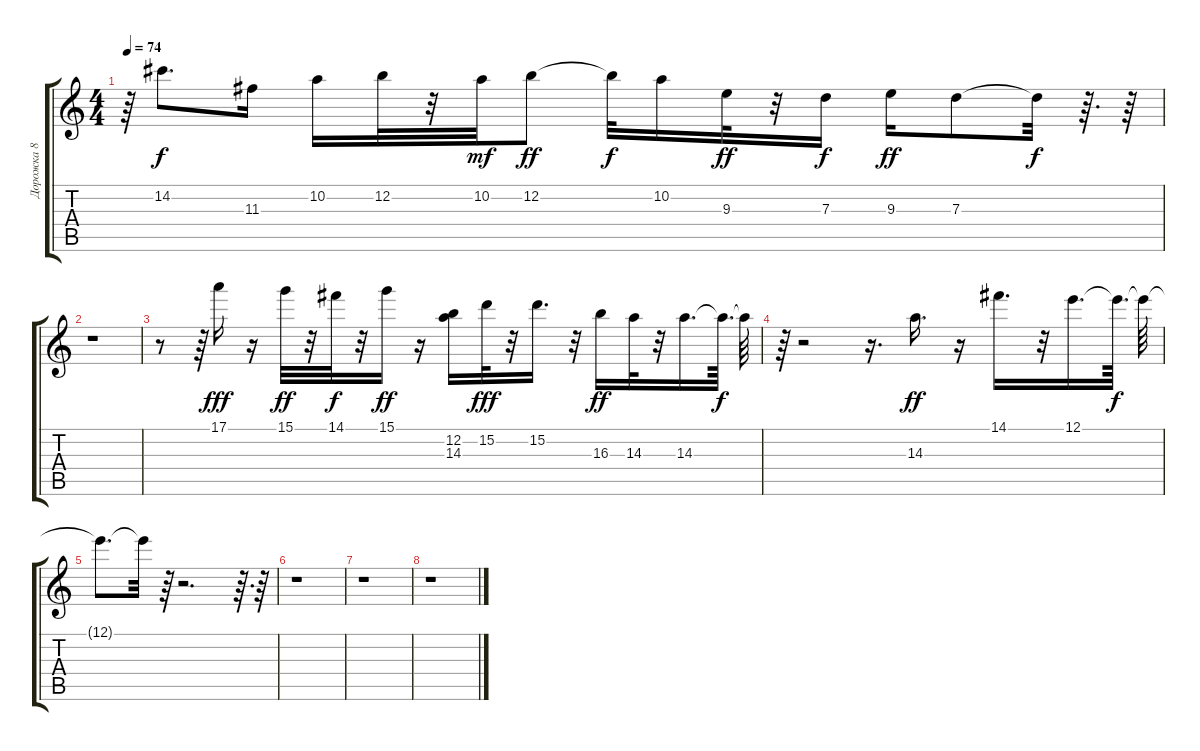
\track ("Дорожка 8" "Дорожка 8") {instrument overdrivenguitar}
\staff {score tabs}
\tuning (E4 B3 G3 D3 A2 E2) {hide}
\ts (4 4)
\tempo 74
\clef g2
\ks c
r.64{dy f} 14.2.8{d} 11.3.16 10.2.16 12.2.32 r.32 10.2.32{dy mf} 12.2.8{dy ff} 12.2{t}.32{dy f} 10.2.16 9.3.32{dy ff} r.32 7.3.16{dy f} 9.3.16{dy ff} 7.3.8 7.3{t}.32{dy f} r.64{d} r.64 |
r.1 |
r.8 r.64 17.1.16{dy fff} r.16 15.1.32{dy ff} r.32 14.1.32{dy f} r.32 15.1.16{dy ff} r.16 (12.2 14.3).16 15.2.32{dy fff} r.32 15.2.16{d} r.32 16.3.16{dy ff} 14.3.32 r.32 14.3.16{d} 14.3{t}.64{d dy f} 14.3{t}.64 |
r.64 r.2 r.16{d} 14.3.16{d dy ff} r.16 14.1.16{d} r.32 12.1.16{d} 12.1{t}.64{d dy f} 12.1{t}.64 |
12.1{t}.8{d} 12.1{t}.32 r.64 r.2{d} r.64{d} r.64 |
r.1 |
r.1 |
r.1
